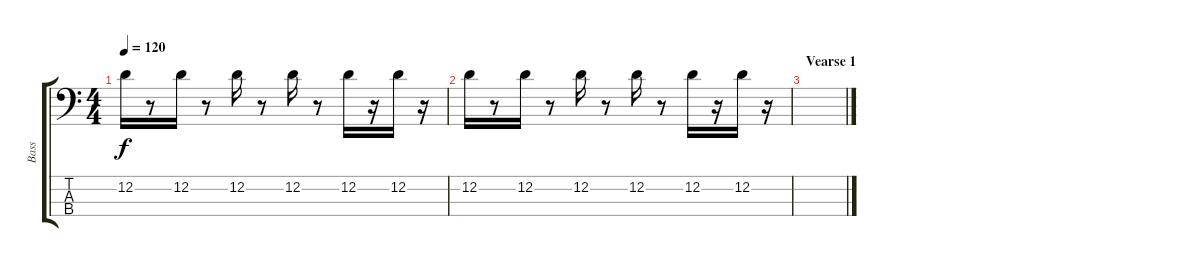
\track ("Bass" "Bass") {instrument electricbasspick}
\staff {score tabs}
\tuning (G2 D2 A1 E1) {hide}
\ts (4 4)
\tempo 120
\clef f4
\ks c
12.2.16{dy f} r.8 12.2.16 r.8 12.2.16 r.8 12.2.16 r.8 12.2.16 r.16 12.2.16 r.16 |
12.2.16 r.8 12.2.16 r.8 12.2.16 r.8 12.2.16 r.8 12.2.16 r.16 12.2.16 r.16 |
\section ("" "Vearse 1")
